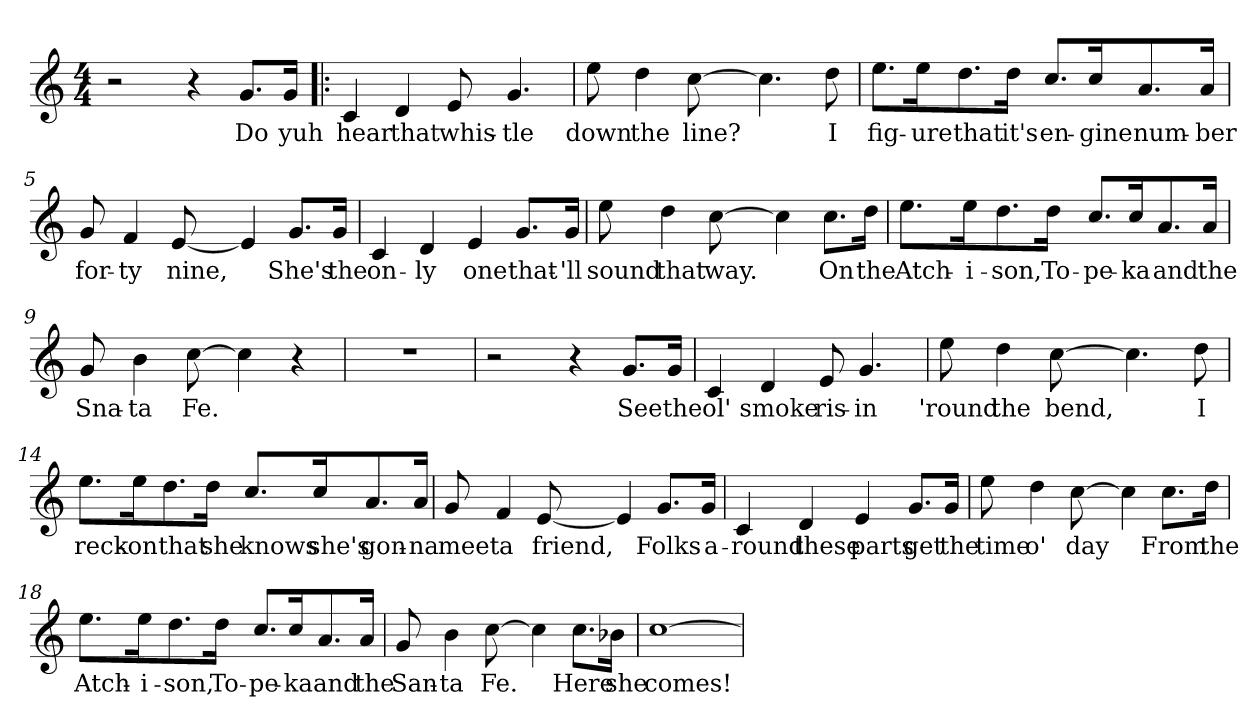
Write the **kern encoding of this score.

**kern	**text
*part1	*part1
*staff1	*staff1
*clefG2	*
*k[]	*
*C:	*
*M4/4	*
=1	=1
2r	.
4r	.
8.g/L	Do
16g/Jk	yuh
=2!|:	=2!|:
4c/	hear
4d/	that
8e/	whis-
4.g/	-tle
=3	=3
8ee\	down
4dd\	the
[8cc\	line?
4.cc\]	.
8dd\	I
!!LO:LB:g=z
=4	=4
8.ee\L	fig-
16ee\K	-ure
8.dd\	that
16dd\Jk	it's
8.cc/L	en-
16cc/K	-gine
8.a/	num-
16a/Jk	-ber
=5	=5
8g/	for-
4f/	-ty
[8e/	nine,
4e/]	.
8.g/L	She's
16g/Jk	the
=6	=6
4c/	on-
4d/	-ly
4e/	one
8.g/L	that-
16g/Jk	-'ll
!!LO:LB:g=z
=7	=7
8ee\	sound
4dd\	that
[8cc\	way.
4cc\]	.
8.cc\L	On
16dd\Jk	the
=8	=8
8.ee\L	Atch-
16ee\K	-i-
8.dd\	-son,
16dd\Jk	To-
8.cc/L	-pe-
16cc/K	-ka
8.a/	and
16a/Jk	the
=9	=9
8g/	Sna-
4b\	-ta
[8cc\	Fe.
4cc\]	.
4r	.
!!LO:LB:g=z
=10	=10
1r	.
=11	=11
2r	.
4r	.
8.g/L	See
16g/Jk	the
=12	=12
4c/	ol'
4d/	smoke
8e/	ris-
4.g/	-in
=13	=13
8ee\	'round
4dd\	the
[8cc\	bend,
4.cc\]	.
8dd\	I
!!LO:LB:g=z
=14	=14
8.ee\L	reck-
16ee\K	-on
8.dd\	that
16dd\Jk	she
8.cc/L	knows
16cc/K	she's
8.a/	gon-
16a/Jk	-na
=15	=15
8g/	meet
4f/	a
[8e/	friend,
4e/]	.
8.g/L	Folks
16g/Jk	a-
!!LO:LB:g=z
=16	=16
4c/	-round
4d/	these
4e/	parts
8.g/L	get
16g/Jk	the
=17	=17
8ee\	time
4dd\	o'
[8cc\	day
4cc\]	.
8.cc\L	From
16dd\Jk	the
!!LO:LB:g=z
=18	=18
8.ee\L	Atch-
16ee\K	-i-
8.dd\	-son,
16dd\Jk	To-
8.cc/L	-pe-
16cc/K	-ka
8.a/	and
16a/Jk	the
=19	=19
8g/	San-
4b\	-ta
[8cc\	Fe.
4cc\]	.
8.cc\L	Here
16b-X\Jk	she
=20	=20
[1cc	comes!
=	=
*-	*-
